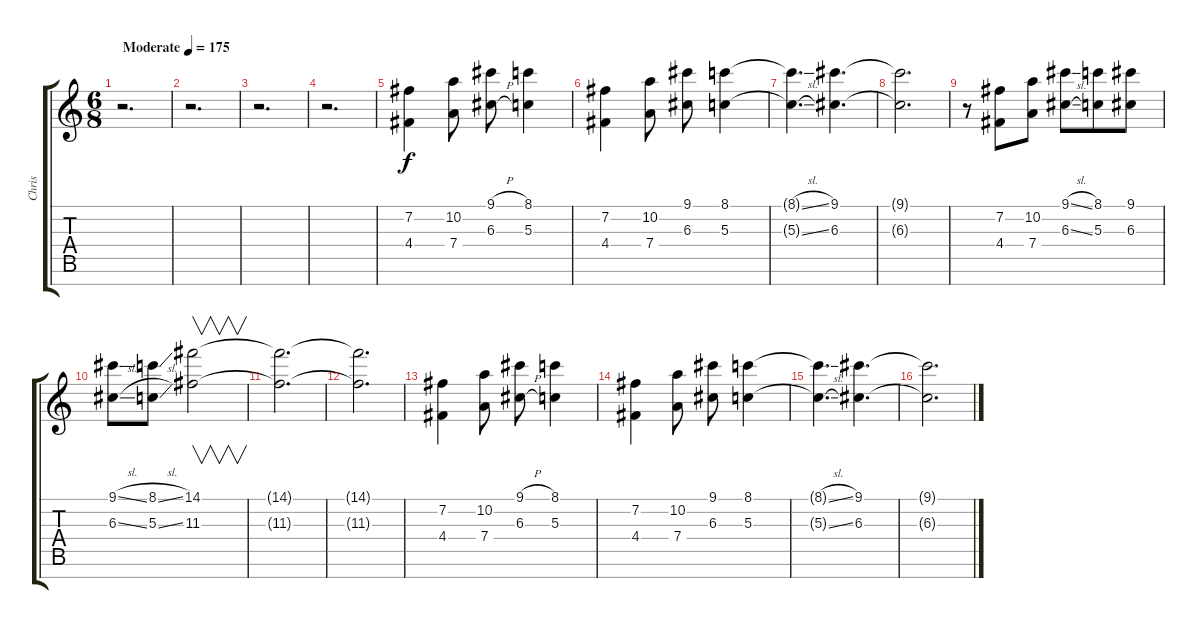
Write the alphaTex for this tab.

\track ("Chris" "Chris") {instrument overdrivenguitar}
\staff {score tabs}
\tuning (E4 B3 G3 D3 A2 E2 B1) {hide}
\ts (6 8)
\tempo (175 "Moderate")
\clef g2
\ks c
r.2{d dy f instrument overdrivenguitar} |
r.2{d} |
r.2{d} |
r.2{d} |
(7.2 4.4).4 (10.2 7.4).8 (9.1{h} 6.3{h}).8 (8.1 5.3).4 |
(7.2 4.4).4 (10.2 7.4).8 (9.1 6.3).8 (8.1 5.3).4 |
(8.1{sl t} 5.3{sl t}).4{d} (9.1 6.3).4{d} |
(9.1{t} 6.3{t}).2{d} |
r.8 (7.2 4.4).8 (10.2 7.4).8 (9.1{sl} 6.3{sl}).8 (8.1 5.3).8 (9.1 6.3).8 |
(9.1{sl} 6.3{sl}).8 (8.1{sl} 5.3{sl}).8 (14.1 11.3).2{v} |
(14.1{t} 11.3{t}).2{d} |
(14.1{t} 11.3{t}).2{d} |
(7.2 4.4).4 (10.2 7.4).8 (9.1{h} 6.3{h}).8 (8.1 5.3).4 |
(7.2 4.4).4 (10.2 7.4).8 (9.1 6.3).8 (8.1 5.3).4 |
(8.1{sl t} 5.3{sl t}).4{d} (9.1 6.3).4{d} |
(9.1{t} 6.3{t}).2{d}
